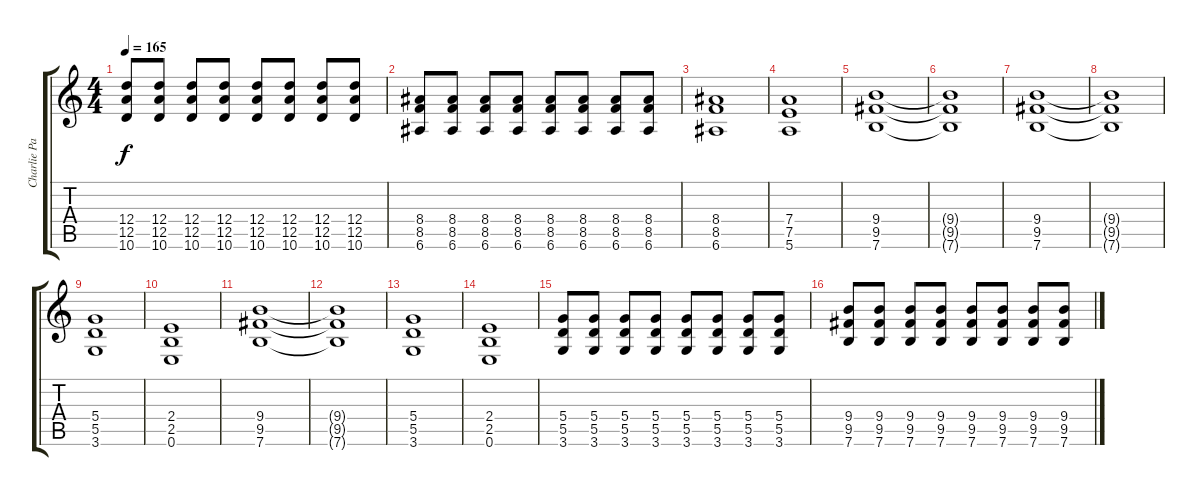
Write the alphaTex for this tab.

\track ("Charlie Parra Ritmica" "Charlie Pa") {instrument distortionguitar}
\staff {score tabs}
\tuning (E4 B3 G3 D3 A2 E2) {hide}
\ts (4 4)
\tempo 165
\clef g2
\ks c
(12.4 12.5 10.6).8{dy f} (12.4 12.5 10.6).8 (12.4 12.5 10.6).8 (12.4 12.5 10.6).8 (12.4 12.5 10.6).8 (12.4 12.5 10.6).8 (12.4 12.5 10.6).8 (12.4 12.5 10.6).8 |
(8.4 8.5 6.6).8 (8.4 8.5 6.6).8 (8.4 8.5 6.6).8 (8.4 8.5 6.6).8 (8.4 8.5 6.6).8 (8.4 8.5 6.6).8 (8.4 8.5 6.6).8 (8.4 8.5 6.6).8 |
(8.4 8.5 6.6).1 |
(7.4 7.5 5.6).1 |
(9.4 9.5 7.6).1 |
(9.4{t} 9.5{t} 7.6{t}).1 |
(9.4 9.5 7.6).1 |
(9.4{t} 9.5{t} 7.6{t}).1 |
(5.4 5.5 3.6).1 |
(2.4 2.5 0.6).1 |
(9.4 9.5 7.6).1 |
(9.4{t} 9.5{t} 7.6{t}).1 |
(5.4 5.5 3.6).1 |
(2.4 2.5 0.6).1 |
(5.4 5.5 3.6).8 (5.4 5.5 3.6).8 (5.4 5.5 3.6).8 (5.4 5.5 3.6).8 (5.4 5.5 3.6).8 (5.4 5.5 3.6).8 (5.4 5.5 3.6).8 (5.4 5.5 3.6).8 |
(9.4 9.5 7.6).8 (9.4 9.5 7.6).8 (9.4 9.5 7.6).8 (9.4 9.5 7.6).8 (9.4 9.5 7.6).8 (9.4 9.5 7.6).8 (9.4 9.5 7.6).8 (9.4 9.5 7.6).8
